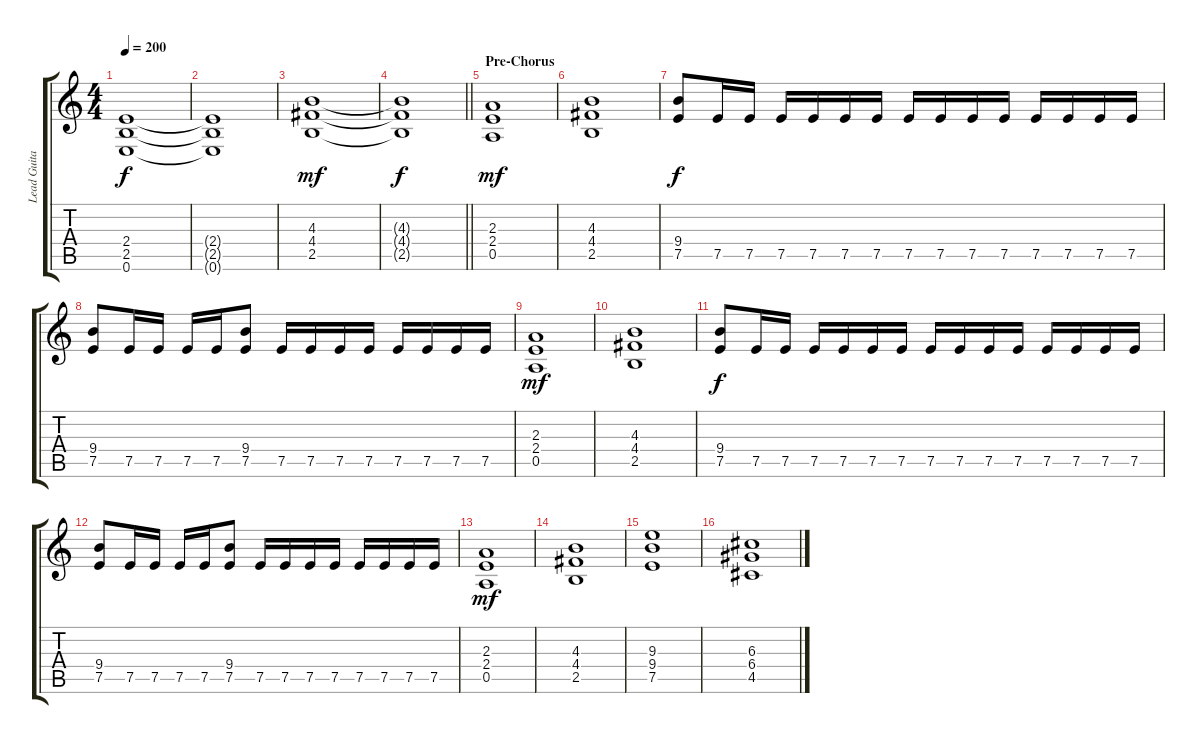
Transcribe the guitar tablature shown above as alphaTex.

\track ("Lead Guitar" "Lead Guita") {instrument distortionguitar}
\staff {score tabs}
\tuning (E4 B3 G3 D3 A2 E2) {hide}
\ts (4 4)
\tempo 200
\clef g2
\ks c
(2.4 2.5 0.6).1{dy f} |
(2.4{t} 2.5{t} 0.6{t}).1 |
(4.3 4.4 2.5).1{dy mf} |
\barLineRight lightlight
(4.3{t} 4.4{t} 2.5{t}).1{dy f} |
\section ("" "Pre-Chorus")
(2.3 2.4 0.5).1{dy mf} |
(4.3 4.4 2.5).1 |
(9.4 7.5).8{dy f} 7.5.16 7.5.16 7.5.16 7.5.16 7.5.16 7.5.16 7.5.16 7.5.16 7.5.16 7.5.16 7.5.16 7.5.16 7.5.16 7.5.16 |
(9.4 7.5).8 7.5.16 7.5.16 7.5.16 7.5.16 (9.4 7.5).8 7.5.16 7.5.16 7.5.16 7.5.16 7.5.16 7.5.16 7.5.16 7.5.16 |
(2.3 2.4 0.5).1{dy mf} |
(4.3 4.4 2.5).1 |
(9.4 7.5).8{dy f} 7.5.16 7.5.16 7.5.16 7.5.16 7.5.16 7.5.16 7.5.16 7.5.16 7.5.16 7.5.16 7.5.16 7.5.16 7.5.16 7.5.16 |
(9.4 7.5).8 7.5.16 7.5.16 7.5.16 7.5.16 (9.4 7.5).8 7.5.16 7.5.16 7.5.16 7.5.16 7.5.16 7.5.16 7.5.16 7.5.16 |
(2.3 2.4 0.5).1{dy mf} |
(4.3 4.4 2.5).1 |
(9.3 9.4 7.5).1 |
(6.3 6.4 4.5).1
